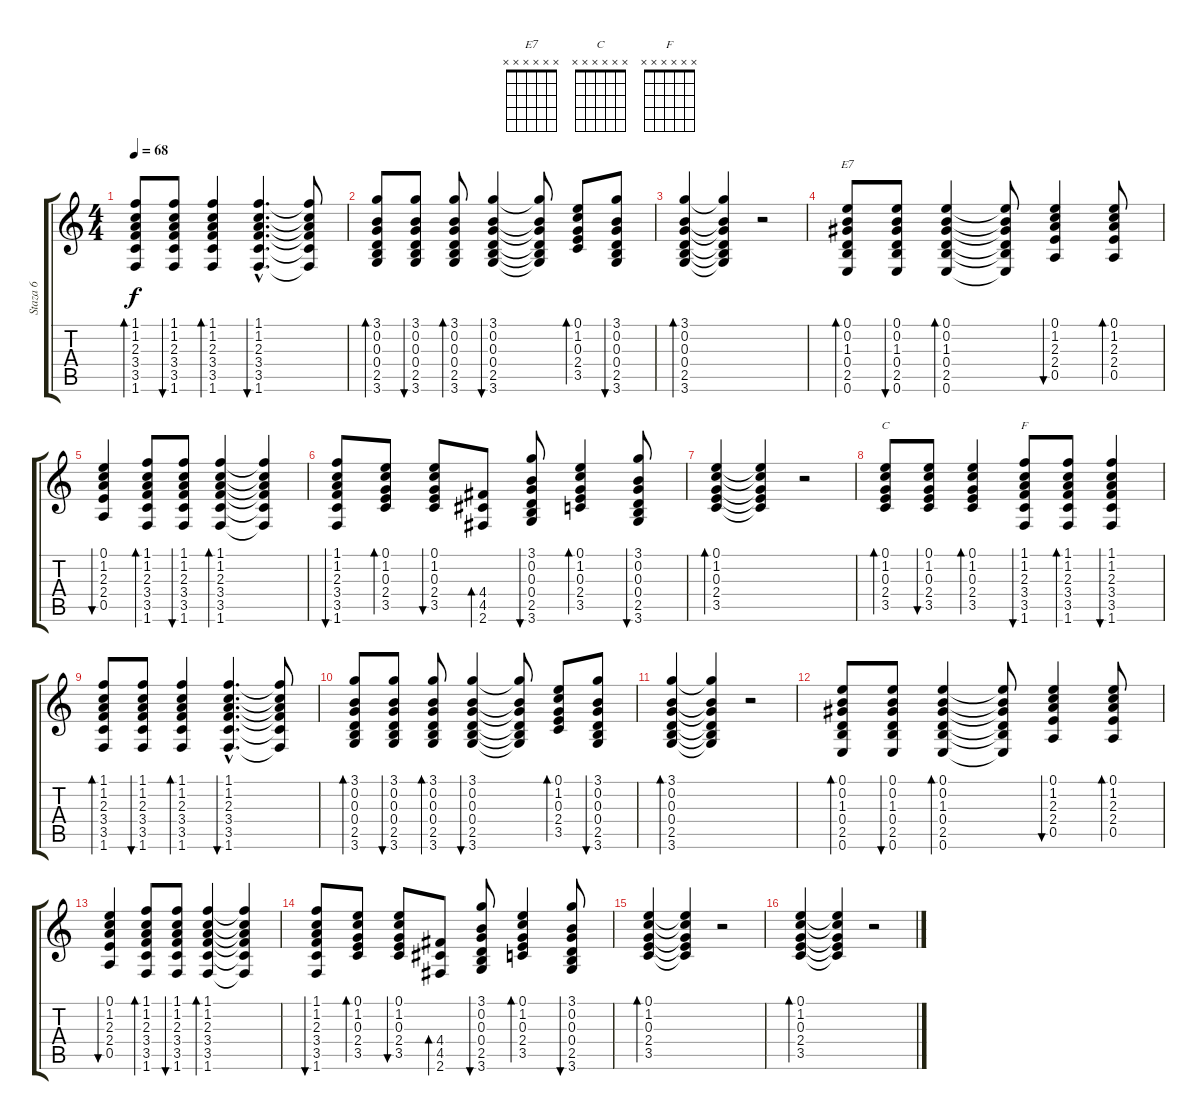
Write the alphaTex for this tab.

\track ("Staza 6" "Staza 6") {instrument acousticguitarsteel}
\staff {score tabs}
\tuning (E4 B3 G3 D3 A2 E2) {hide}
\chord ("E7" x x x x x x)
\chord ("C" x x x x x x)
\chord ("F" x x x x x x)
\ts (4 4)
\tempo 68
\clef g2
\ks c
(1.1 1.2 2.3 3.4 3.5 1.6).8{bd 60 dy f} (1.1 1.2 2.3 3.4 3.5 1.6).8{bu 60} (1.1 1.2 2.3 3.4 3.5 1.6).4{bd 60} (1.1{hac} 1.2{hac} 2.3{hac} 3.4{hac} 3.5{hac} 1.6{hac}).4{d bu 60} (1.1{t} 1.2{t} 2.3{t} 3.4{t} 3.5{t} 1.6{t}).8 |
(3.1 0.2 0.3 0.4 2.5 3.6).8{bd 60} (3.1 0.2 0.3 0.4 2.5 3.6).8{bu 60} (3.1 0.2 0.3 0.4 2.5 3.6).8{bd 60} (3.1 0.2 0.3 0.4 2.5 3.6).4{bu 60} (3.1{t} 0.2{t} 0.3{t} 0.4{t} 2.5{t} 3.6{t}).8 (0.1 1.2 0.3 2.4 3.5).8{bd 60} (3.1 0.2 0.3 0.4 2.5 3.6).8{bu 60} |
(3.1 0.2 0.3 0.4 2.5 3.6).4{bd 60} (3.1{t} 0.2{t} 0.3{t} 0.4{t} 2.5{t} 3.6{t}).4 r.2 |
(0.1 0.2 1.3 0.4 2.5 0.6).8{bd 60 ch "E7"} (0.1 0.2 1.3 0.4 2.5 0.6).8{bu 60} (0.1 0.2 1.3 0.4 2.5 0.6).4{bd 60} (0.1{t} 0.2{t} 1.3{t} 0.4{t} 2.5{t} 0.6{t}).8 (0.1 1.2 2.3 2.4 0.5).4{bu 60} (0.1 1.2 2.3 2.4 0.5).8{bd 60} |
(0.1 1.2 2.3 2.4 0.5).4{bu 60} (1.1 1.2 2.3 3.4 3.5 1.6).8{bd 60} (1.1 1.2 2.3 3.4 3.5 1.6).8{bu 60} (1.1 1.2 2.3 3.4 3.5 1.6).4{bd 60} (1.1{t} 1.2{t} 2.3{t} 3.4{t} 3.5{t} 1.6{t}).4 |
(1.1 1.2 2.3 3.4 3.5 1.6).8{bu 60} (0.1 1.2 0.3 2.4 3.5).8{bd 60} (0.1 1.2 0.3 2.4 3.5).8{bu 60} (4.4 4.5 2.6).8{bd 60} (3.1 0.2 0.3 0.4 2.5 3.6).8{bu 60} (0.1 1.2 0.3 2.4 3.5).4{bd 60} (3.1 0.2 0.3 0.4 2.5 3.6).8{bu 60} |
(0.1 1.2 0.3 2.4 3.5).4{bd 60} (0.1{t} 1.2{t} 0.3{t} 2.4{t} 3.5{t}).4 r.2 |
(0.1 1.2 0.3 2.4 3.5).8{bd 60 ch "C"} (0.1 1.2 0.3 2.4 3.5).8{bu 60} (0.1 1.2 0.3 2.4 3.5).4{bd 60} (1.1 1.2 2.3 3.4 3.5 1.6).8{bu 60 ch "F"} (1.1 1.2 2.3 3.4 3.5 1.6).8{bd 60} (1.1 1.2 2.3 3.4 3.5 1.6).4{bu 60} |
(1.1 1.2 2.3 3.4 3.5 1.6).8{bd 60} (1.1 1.2 2.3 3.4 3.5 1.6).8{bu 60} (1.1 1.2 2.3 3.4 3.5 1.6).4{bd 60} (1.1{hac} 1.2{hac} 2.3{hac} 3.4{hac} 3.5{hac} 1.6{hac}).4{d bu 60} (1.1{t} 1.2{t} 2.3{t} 3.4{t} 3.5{t} 1.6{t}).8 |
(3.1 0.2 0.3 0.4 2.5 3.6).8{bd 60} (3.1 0.2 0.3 0.4 2.5 3.6).8{bu 60} (3.1 0.2 0.3 0.4 2.5 3.6).8{bd 60} (3.1 0.2 0.3 0.4 2.5 3.6).4{bu 60} (3.1{t} 0.2{t} 0.3{t} 0.4{t} 2.5{t} 3.6{t}).8 (0.1 1.2 0.3 2.4 3.5).8{bd 60} (3.1 0.2 0.3 0.4 2.5 3.6).8{bu 60} |
(3.1 0.2 0.3 0.4 2.5 3.6).4{bd 60} (3.1{t} 0.2{t} 0.3{t} 0.4{t} 2.5{t} 3.6{t}).4 r.2 |
(0.1 0.2 1.3 0.4 2.5 0.6).8{bd 60} (0.1 0.2 1.3 0.4 2.5 0.6).8{bu 60} (0.1 0.2 1.3 0.4 2.5 0.6).4{bd 60} (0.1{t} 0.2{t} 1.3{t} 0.4{t} 2.5{t} 0.6{t}).8 (0.1 1.2 2.3 2.4 0.5).4{bu 60} (0.1 1.2 2.3 2.4 0.5).8{bd 60} |
(0.1 1.2 2.3 2.4 0.5).4{bu 60} (1.1 1.2 2.3 3.4 3.5 1.6).8{bd 60} (1.1 1.2 2.3 3.4 3.5 1.6).8{bu 60} (1.1 1.2 2.3 3.4 3.5 1.6).4{bd 60} (1.1{t} 1.2{t} 2.3{t} 3.4{t} 3.5{t} 1.6{t}).4 |
(1.1 1.2 2.3 3.4 3.5 1.6).8{bu 60} (0.1 1.2 0.3 2.4 3.5).8{bd 60} (0.1 1.2 0.3 2.4 3.5).8{bu 60} (4.4 4.5 2.6).8{bd 60} (3.1 0.2 0.3 0.4 2.5 3.6).8{bu 60} (0.1 1.2 0.3 2.4 3.5).4{bd 60} (3.1 0.2 0.3 0.4 2.5 3.6).8{bu 60} |
(0.1 1.2 0.3 2.4 3.5).4{bd 60} (0.1{t} 1.2{t} 0.3{t} 2.4{t} 3.5{t}).4 r.2 |
(0.1 1.2 0.3 2.4 3.5).4{bd 60} (0.1{t} 1.2{t} 0.3{t} 2.4{t} 3.5{t}).4 r.2
